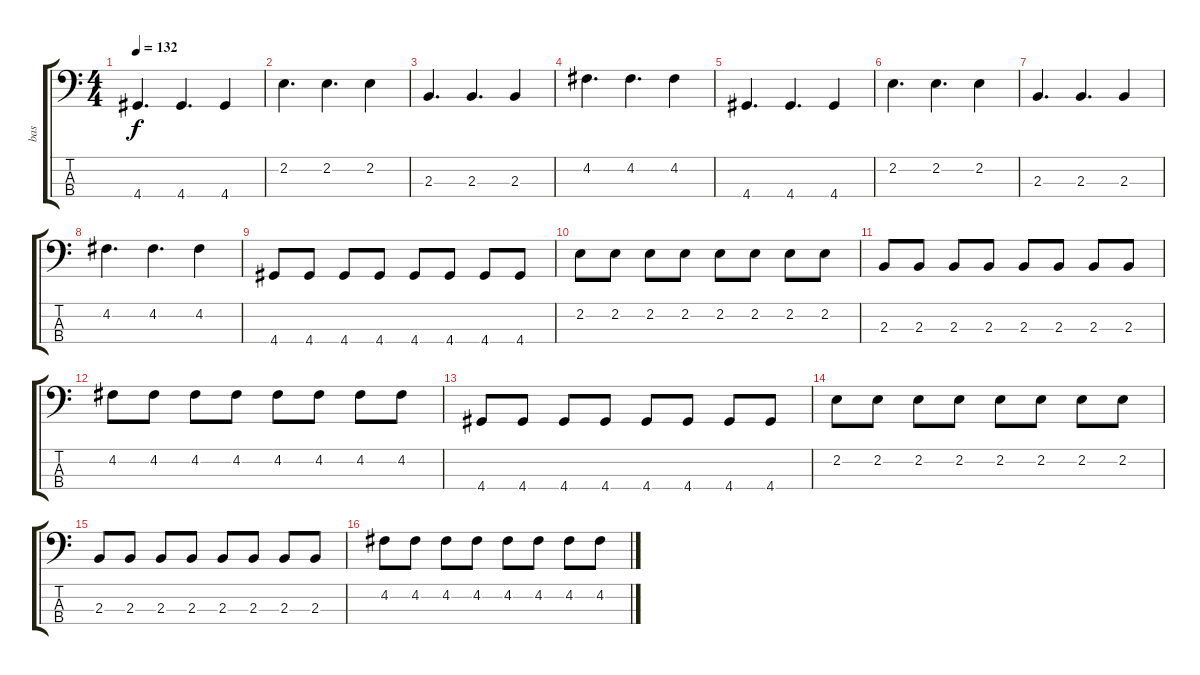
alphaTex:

\track ("bas" "bas") {instrument electricbassfinger}
\staff {score tabs}
\tuning (G2 D2 A1 E1) {hide}
\ts (4 4)
\tempo 132
\clef f4
\ks c
4.4.4{d dy f} 4.4.4{d} 4.4.4 |
2.2.4{d} 2.2.4{d} 2.2.4 |
2.3.4{d} 2.3.4{d} 2.3.4 |
4.2.4{d} 4.2.4{d} 4.2.4 |
4.4.4{d} 4.4.4{d} 4.4.4 |
2.2.4{d} 2.2.4{d} 2.2.4 |
2.3.4{d} 2.3.4{d} 2.3.4 |
4.2.4{d} 4.2.4{d} 4.2.4 |
4.4.8 4.4.8 4.4.8 4.4.8 4.4.8 4.4.8 4.4.8 4.4.8 |
2.2.8 2.2.8 2.2.8 2.2.8 2.2.8 2.2.8 2.2.8 2.2.8 |
2.3.8 2.3.8 2.3.8 2.3.8 2.3.8 2.3.8 2.3.8 2.3.8 |
4.2.8 4.2.8 4.2.8 4.2.8 4.2.8 4.2.8 4.2.8 4.2.8 |
4.4.8 4.4.8 4.4.8 4.4.8 4.4.8 4.4.8 4.4.8 4.4.8 |
2.2.8 2.2.8 2.2.8 2.2.8 2.2.8 2.2.8 2.2.8 2.2.8 |
2.3.8 2.3.8 2.3.8 2.3.8 2.3.8 2.3.8 2.3.8 2.3.8 |
4.2.8 4.2.8 4.2.8 4.2.8 4.2.8 4.2.8 4.2.8 4.2.8
